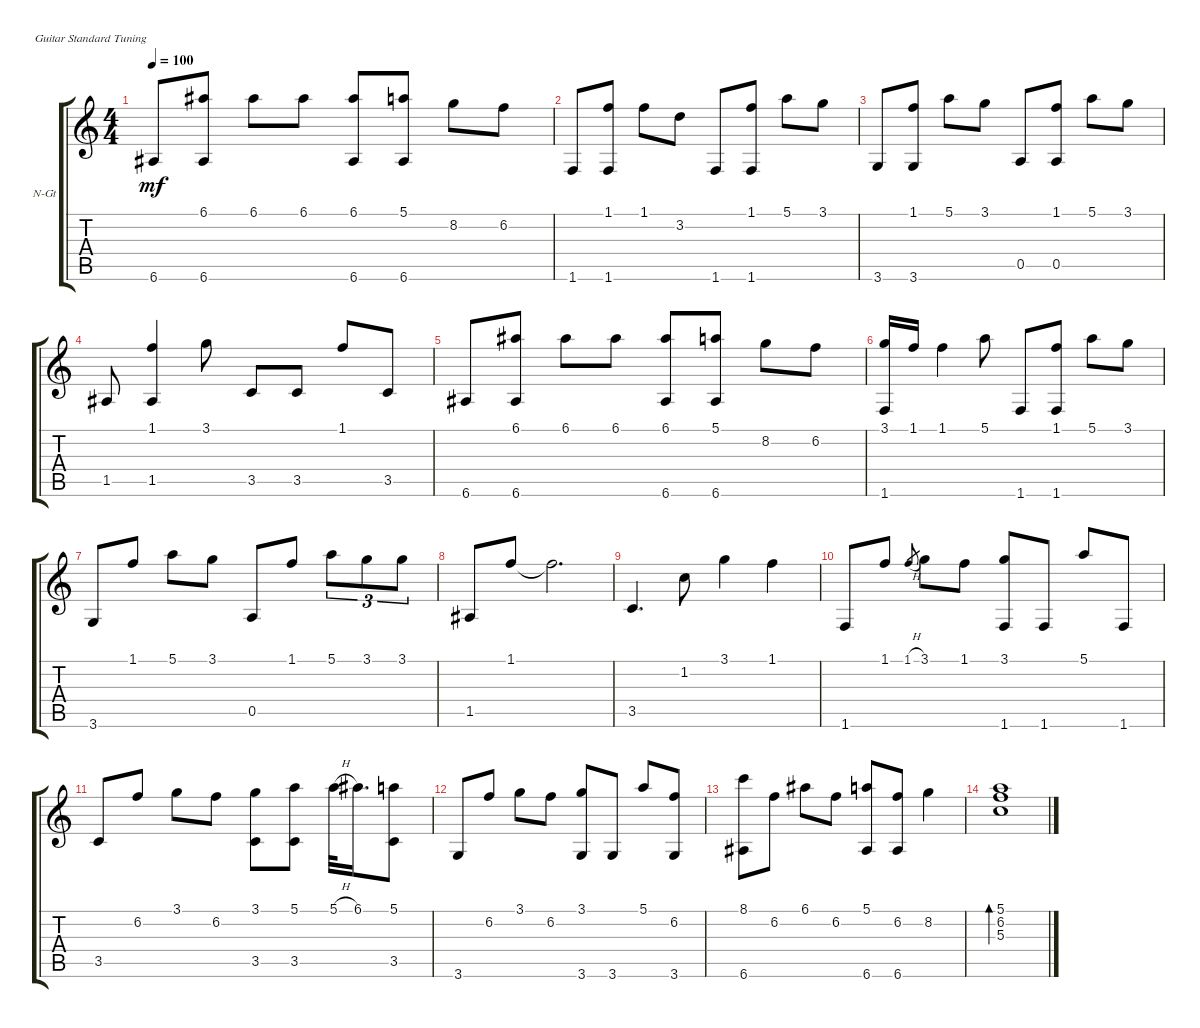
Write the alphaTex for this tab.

\defaultSystemsLayout 4
\bracketExtendMode groupsimilarinstruments
\firstSystemTrackNameOrientation horizontal
\otherSystemsTrackNameOrientation horizontal
\track ("Nylon Guitar" "N-Gt") {instrument acousticguitarnylon}
\staff {score tabs}
\tuning (E4 B3 G3 D3 A2 E2)
\ts (4 4)
\tempo 100
\clef g2
\ks c
6.6.8{dy mf} (6.1 6.6).8 6.1.8 6.1.8 (6.1 6.6).8 (6.6 5.1).8 8.2.8 6.2.8 |
1.6.8 (1.1 1.6).8 1.1.8 3.2.8 1.6.8 (1.6 1.1).8 5.1.8 3.1.8 |
3.6.8 (3.6 1.1).8 5.1.8 3.1.8 0.5.8 (0.5 1.1).8 5.1.8 3.1.8 |
1.5.8 (1.5 1.1).4 3.1.8 3.5.8 3.5.8 1.1.8 3.5.8 |
6.6.8 (6.6 6.1).8 6.1.8 6.1.8 (6.1 6.6).8 (6.6 5.1).8 8.2.8 6.2.8 |
(3.1 1.6).16 1.1.16 1.1.4 5.1.8 1.6.8 (1.6 1.1).8 5.1.8 3.1.8 |
3.6.8 1.1.8 5.1.8 3.1.8 0.5.8 1.1.8 5.1.8{tu (3 2)} 3.1.8{tu (3 2)} 3.1.8{tu (3 2)} |
1.5.8 1.1.8 1.1{t}.2{d} |
3.5.4{d} 1.2.8 3.1.4 1.1.4 |
1.6.8 1.1.8 1.1{h}.8{gr} 3.1.8 1.1.8 (3.1 1.6).8 1.6.8 5.1.8 1.6.8 |
3.5.8 6.2.8 3.1.8 6.2.8 (3.1 3.5).8 (3.5 5.1).8 5.1{h}.32 6.1.16{d} (5.1 3.5).8 |
3.6.8 6.2.8 3.1.8 6.2.8 (3.1 3.6).8 3.6.8 5.1.8 (6.2 3.6).8 |
(8.1 6.6).8 6.2.8 6.1.8 6.2.8 (5.1 6.6).8 (6.2 6.6).8 8.2.4 |
(5.1 6.2 5.3).1{bd 30}
